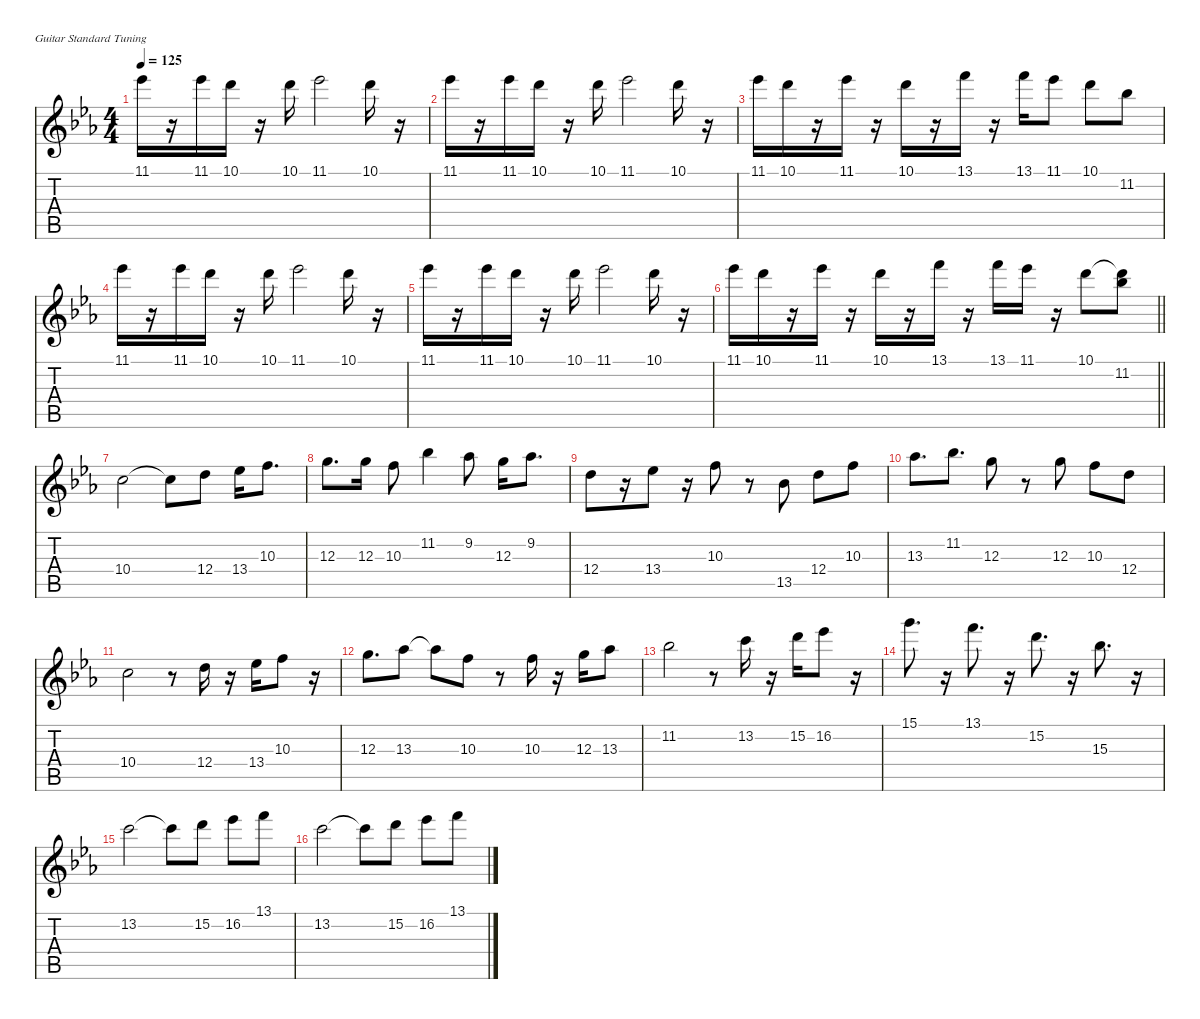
\defaultSystemsLayout 4
\hideDynamics
\bracketExtendMode nobrackets
\singleTrackTrackNamePolicy hidden
\multiTrackTrackNamePolicy hidden
\firstSystemTrackNameMode fullname
\firstSystemTrackNameOrientation horizontal
\otherSystemsTrackNameOrientation horizontal
\track ("Metal lead" "dist.guit.") {defaultSystemsLayout 4 instrument distortionguitar}
\staff {score tabs}
\tuning (E4 B3 G3 D3 A2 E2)
\ts (4 4)
\beaming (8 2 2 2 2)
\tempo 125
\clef g2
\ks eb
11.1{acc b}.16{dy f instrument distortionguitar beam Down} r.16{beam Down} 11.1{acc b}.16{beam Down} 10.1{acc forcenatural}.16{beam Down} r.16{beam Down} 10.1{acc forcenatural}.16{beam Down} 11.1{acc b}.2{beam Down} 10.1{acc forcenatural}.16{beam Down} r.16{beam Down} |
11.1{acc b}.16{beam Down} r.16{beam Down} 11.1{acc b}.16{beam Down} 10.1{acc forcenatural}.16{beam Down} r.16{beam Down} 10.1{acc forcenatural}.16{beam Down} 11.1{acc b}.2{beam Down} 10.1{acc forcenatural}.16{beam Down} r.16{beam Down} |
11.1{acc b}.16{beam Down} 10.1{acc forcenatural}.16{beam Down} r.16{beam Down} 11.1{acc b}.16{beam Down} r.16{beam Down} 10.1{acc forcenatural}.16{beam Down} r.16{beam Down} 13.1{acc forcenatural}.16{beam Down} r.16{beam Down} 13.1{acc forcenatural}.16{beam Down} 11.1{acc b}.8{beam Down} 10.1{acc forcenatural}.8{beam Down} 11.2{acc b}.8{beam Down} |
11.1{acc b}.16{beam Down} r.16{beam Down} 11.1{acc b}.16{beam Down} 10.1{acc forcenatural}.16{beam Down} r.16{beam Down} 10.1{acc forcenatural}.16{beam Down} 11.1{acc b}.2{beam Down} 10.1{acc forcenatural}.16{beam Down} r.16{beam Down} |
11.1{acc b}.16{beam Down} r.16{beam Down} 11.1{acc b}.16{beam Down} 10.1{acc forcenatural}.16{beam Down} r.16{beam Down} 10.1{acc forcenatural}.16{beam Down} 11.1{acc b}.2{beam Down} 10.1{acc forcenatural}.16{beam Down} r.16{beam Down} |
\barLineRight lightlight
11.1{acc b}.16{beam Down} 10.1{acc forcenatural}.16{beam Down} r.16{beam Down} 11.1{acc b}.16{beam Down} r.16{beam Down} 10.1{acc forcenatural}.16{beam Down} r.16{beam Down} 13.1{acc forcenatural}.16{beam Down} r.16{beam Down} 13.1{acc forcenatural}.16{beam Down} 11.1{acc b}.16{beam Down} r.16{beam Down} 10.1{acc forcenatural}.8{beam Down} (11.2{acc b} 10.1{t acc forcenatural}).8{beam Down} |
10.4{acc forcenatural}.2{beam Down} 10.4{t acc forcenatural}.8{beam Down} 12.4{acc forcenatural}.8{beam Down} 13.4{acc b}.16{beam Down} 10.3{acc forcenatural}.8{d beam Down} |
12.3{acc forcenatural}.8{d beam Down} 12.3{acc forcenatural}.16{beam Down} 10.3{acc forcenatural}.8{beam Down} 11.2{acc b}.4{beam Down} 9.2{acc b}.8{beam Down} 12.3{acc forcenatural}.16{beam Down} 9.2{acc b}.8{d beam Down} |
12.4{acc forcenatural}.8{beam Down} r.16{beam Down} 13.4{acc b}.8{beam Down} r.16{beam Down} 10.3{acc forcenatural}.8{beam Down} r.8{beam Down} 13.5{acc b}.8{beam Down} 12.4{acc forcenatural}.8{beam Down} 10.3{acc forcenatural}.8{beam Down} |
13.3{acc b}.8{d beam Down} 11.2{acc b}.8{d beam Down} 12.3{acc forcenatural}.8{beam Down} r.8{beam Down} 12.3{acc forcenatural}.8{beam Down} 10.3{acc forcenatural}.8{beam Down} 12.4{acc forcenatural}.8{beam Down} |
10.4{acc forcenatural}.2{beam Down} r.8{beam Down} 12.4{acc forcenatural}.16{beam Down} r.16{beam Down} 13.4{acc b}.16{beam Down} 10.3{acc forcenatural}.8{beam Down} r.16{beam Down} |
12.3{acc forcenatural}.8{d beam Down} 13.3{acc b}.8{beam Down} 13.3{t acc b}.8{beam Down} 10.3{acc forcenatural}.8{beam Down} r.8{beam Down} 10.3{acc forcenatural}.16{beam Down} r.16{beam Down} 12.3{acc forcenatural}.16{beam Down} 13.3{acc b}.8{beam Down} |
11.2{acc b}.2{beam Down} r.8{beam Down} 13.2{acc forcenatural}.16{beam Down} r.16{beam Down} 15.2{acc forcenatural}.16{beam Down} 16.2{acc b}.8{beam Down} r.16{beam Down} |
15.1{acc forcenatural}.8{d beam Down} r.16{beam Down} 13.1{acc forcenatural}.8{d beam Down} r.16{beam Down} 15.2{acc forcenatural}.8{d beam Down} r.16{beam Down} 15.3{acc b}.8{d beam Down} r.16{beam Down} |
13.2{acc forcenatural}.2{beam Down} 13.2{t acc forcenatural}.8{beam Down} 15.2{acc forcenatural}.8{beam Down} 16.2{acc b}.8{beam Down} 13.1{acc forcenatural}.8{beam Down} |
13.2{acc forcenatural}.2{beam Down} 13.2{t acc forcenatural}.8{beam Down} 15.2{acc forcenatural}.8{beam Down} 16.2{acc b}.8{beam Down} 13.1{acc forcenatural}.8{beam Down}
